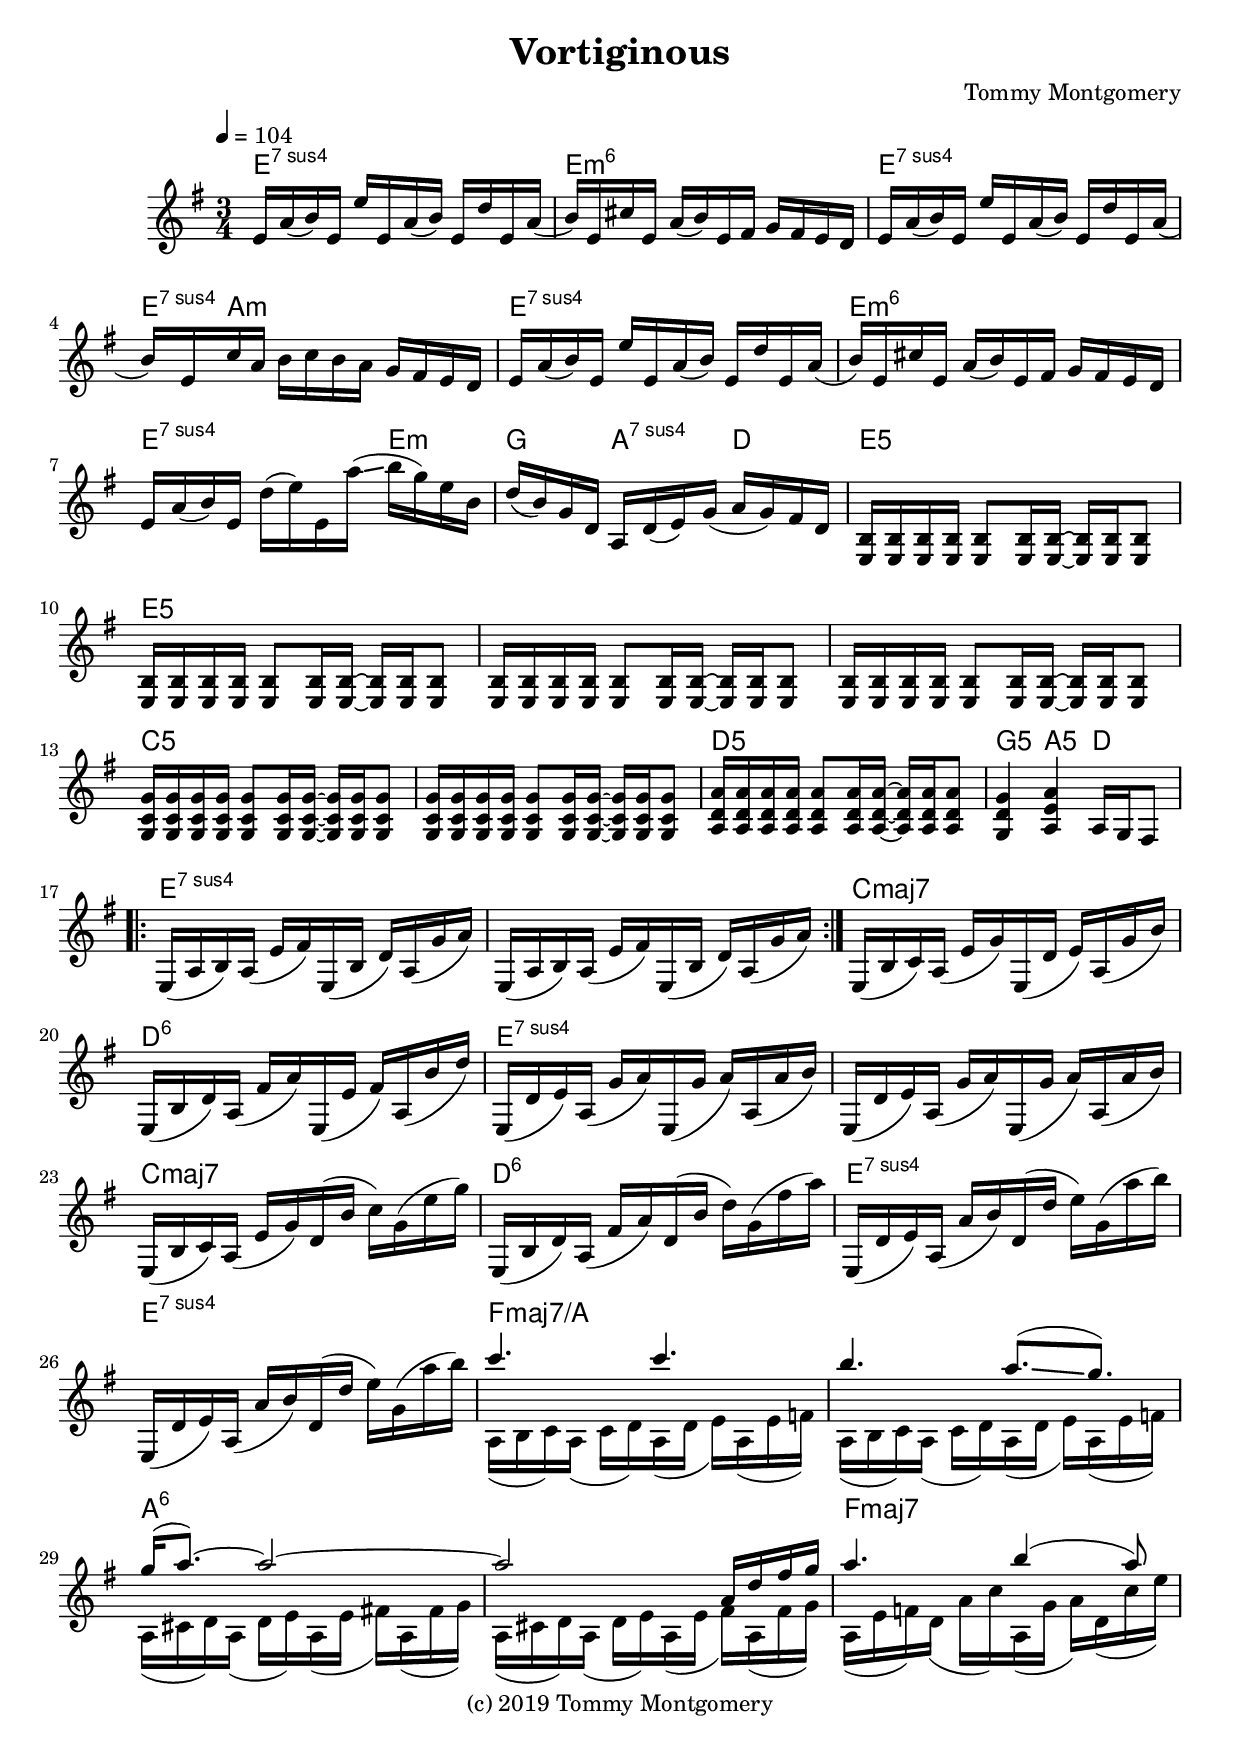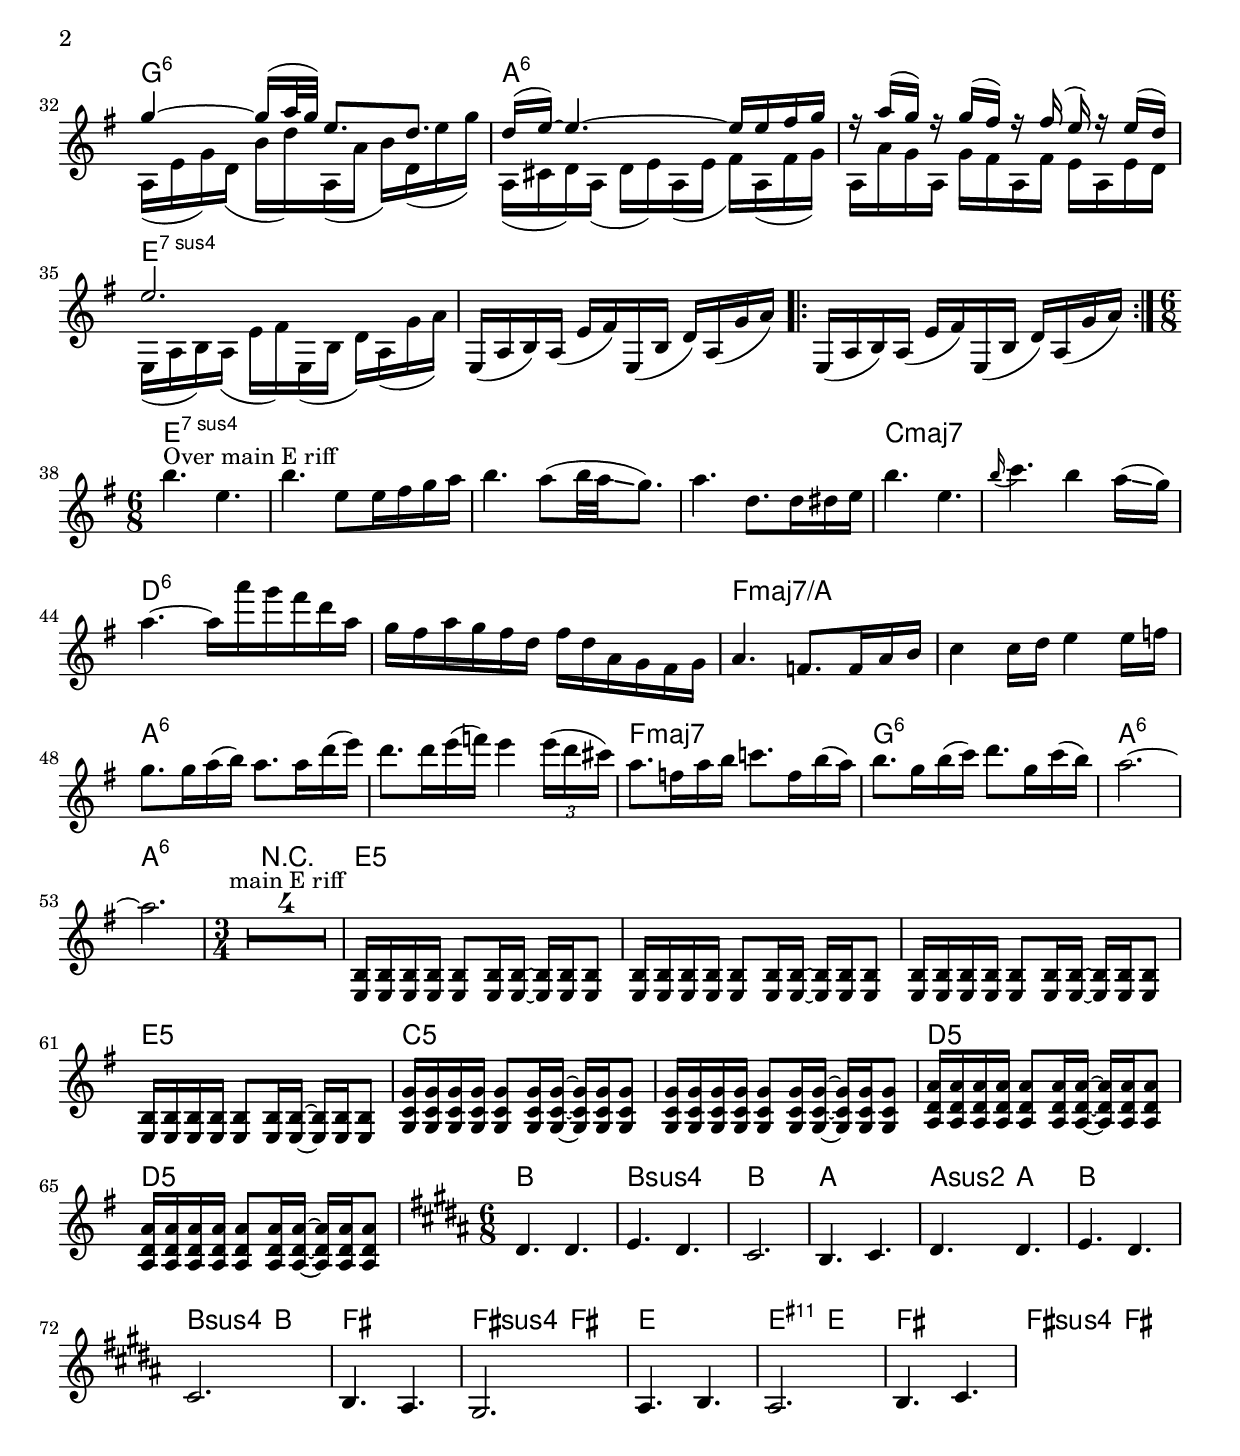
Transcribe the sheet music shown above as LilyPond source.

\version "2.18.2"
\language "english"

\header {
  title = "Vortiginous"
  composer = "Tommy Montgomery"
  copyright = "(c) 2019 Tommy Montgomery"
}

global = {
  \key e \minor
  \set Staff.printKeyCancellation = ##f
  \numericTimeSignature
  \compressFullBarRests
  \omit Voice.StringNumber
  \override TupletBracket #'bracket-visibility = #'if-no-beam
  \override MultiMeasureRest.expand-limit = #3
  \time 3/4
  \tempo 4 = 104
}

mainRiffE = \relative c {
  e16( a b) a( e' fs) e,( b' d) a( g' a) |
}

guitarOne = \relative c' {
  e16 a( b) e, e' e, a( b) e, d' e, a( |
  b) e, cs' e, a( b) e, fs g fs e d |
  e16 a( b) e, e' e, a( b) e, d' e, a( |
  b) e, c' a b c b a g fs e d |
  e16 a( b) e, e' e, a( b) e, d' e, a( |
  b) e, cs' e, a( b) e, fs g fs e d |
  e16 a( b) e, d'( e) e, a'\glissando( b g) e b |
  d( b) g d a d( e) g( a g) fs d |

  \repeat unfold 4 { <e, b'>16 q q q q8 q16 q ~ q q q8 | }
  \repeat unfold 2 { <g c g'>16 q q q q8 q16 q ~ q q q8 | }
  <a d a'>16 q q q q8 q16 q ~ q q q8 |
  <g d' g>4 <a e' a> a16 g fs8 |

  % main riff
  \repeat volta 2 \repeat unfold 2 \mainRiffE

  e16( b' c) a( e' g) e,( d' e) a,( g' b) |
  e,,( b' d) a( fs' a) e,( e' fs) a,( b' d) |
  \repeat unfold 2 { e,,( d' e) a,( g' a) e,( g' a) a,( a' b) | }

  e,,16( b' c) a( e' g) d( b' c) g( e' g) |
  e,,( b' d) a( fs' a) d,( b' d) g,( fs' a) |
  \repeat unfold 2 { e,,( d' e) a,( a' b) d,( d' e) g,( a' b) | }

  <<
    { c4. c | b4. a8.\glissando( g) | g16( a8.) ~ a2 ~ | a2 a,16 d fs g } \\
    {
      a,,16( b c) a( c d) a( d e) a,( e' f) |
      a,( b c) a( c d) a( d e) a,( e' f) |
      a,( cs d) a( d e) a,( e' fs!) a,( fs' g) |
      a,( cs d) a( d e) a,( e' fs) a,( fs' g) |
    }
  >>

  <<
    { a'4. b4( a8) | g4 ~ g16[( a32 g)] e8.[ d] | d16( e) ~ e4. ~ e16 e fs g | r a( g) r g( fs) r fs( e) r e( d) | e2. } \\
    {
      a,,16( e' f) d( a' c) a,( g' a) d,( c' e) |
      a,,( e' g) d( b' d) a,( a' b) d,( e' g) |
      a,,( cs d) a( d e) a,( e' fs) a,( fs' g) |
      a, a' g a, g' fs a, fs' e a, e' d |
      \mainRiffE
    }
  >>

  \mainRiffE

  \repeat volta 2 \mainRiffE

  \time 6/8
  b''4.^"Over main E riff" e, |
  b' e,8 e16 fs g a |
  b4. a8( b32 a\glissando g8.) |
  a4. d,8. d16 ds e |

  b'4. e, | \grace b'16( c4.) b4 a16\glissando( g) |
  a4. ~ a16 a' g fs d a | g fs a g fs d fs d a g fs g |

  a4. f8. f16 a b |
  c4 c16 d e4 e16 f |
  g8. g16 a( b) a8. a16 d( e) |
  d8. d16 e( f) e4 \tuplet 3/2 { e16( d cs) } |

  a8. f16 a b c!8. f,16 b( a) |
  b8. g16 b( c) d8. g,16 c( b) |
  a2. ~ |
  a |

  \time 3/4
  R1*4*3/4^"main E riff" |

  \repeat unfold 4 { <e,, b'>16 q q q q8 q16 q ~ q q q8 | }
  \repeat unfold 2 { <g c g'>16 q q q q8 q16 q ~ q q q8 | }
  \repeat unfold 2 { <a d a'>16 q q q q8 q16 q ~ q q q8 | }

  \time 6/8
  \key b \major
  ds4. ds | e ds |
  cs2. | b4. cs |
  ds4. ds | e ds
  cs2. | b4. as |

  gs2. | as4. b |
  as2. | b4. cs |

}

guitarTwo = \relative c' {
 R1*8*3/4 |
}



guitarOneStaff = \new Staff \with { midiInstrument = "distorted guitar" }{ \global \guitarOne }
guitarTwoStaff = \new Staff \with { midiInstrument = "distorted guitar" }{ \global \guitarTwo }





chordExceptionMusic = {
  <c e g b d'>1-\markup { "maj9" }
  <c e g b fs'>1-\markup { "maj7" \sharp "11" }
  <c ef f g bf>1-\markup { "m7sus4" }
  <c ef gf bff>1-\markup { "°7" }
  <c e g d'>1-\markup { "add9" }
  <c ef g d'>1-\markup { "m(add9)" }
  <c e fs as>1-\markup { \super { \sharp "11" \sharp "13" } }
  <c g>1-\markup { "5" }
  <c e g b>1-\markup { "maj7" }
  <c f g>1-\markup { "sus4" }
  <c d g>1-\markup { "sus2" }

}

chordExceptions = #(append
  (sequential-music-to-chord-exceptions chordExceptionMusic #t)
  ignatzekExceptions
)

chordValues = \chordmode {
  \global
  \powerChords
  \set chordNameExceptions = #chordExceptions
  \set majorSevenSymbol = \markup "maj7"


  e2.:1.4.5.7 | e:m6 | e:1.4.5.7 | q8 a2:m q8 |
  e2.:1.4.5.7 | e:m6 | e2:1.4.5.7 e4:m | g a:1.4.5.7 d |

  e2.:1.5 | q | q | q |
  c:1.5 | q | d:1.5 | g4:1.5 a:1.5 d |

  \repeat volta 2 { e2.:1.4.5.7 | q | }

  c:maj7 | d:6 | e:1.4.5.7 | q |
  c:maj7 | d:6 | e:1.4.5.7 | q |

  f:maj7/a | q | a:6 | q |
  f:maj7 | g:6 | a:6 | q |

  e2.:1.4.5.7 | q | \repeat volta 2 q |

  % E riff w/ lead
  q | q | q | q |
  c:maj7 | q | d:6 | q |
  f:maj7/a | q | a:6 | q |
  f:maj7 | g:6 | a:6 | q |

  R1*4*3/4 |

  e2.:1.5 | q | q | q |
  c:1.5 | q | d:1.5 | q |

  b2. | b2.:sus4 b |
  a2. | a4.:sus2 a |
  b2. | b4.:sus4 b |
  fs2. | fs4.:sus4 fs |
  e2. | e4.:1.3.5.11+ e |
  fs2. | fs4.:sus4 fs |

}

chordNames = \new ChordNames {
  \set chordChanges = ##t
  \set chordNameExceptions = #chordExceptions
  \chordValues
}

\score {
  <<
    \chordNames
    \guitarOneStaff
    \guitarTwoStaff
  >>
  \layout {
    \context {
      \Staff \RemoveEmptyStaves
      \override Glissando.minimum-length = #4
      \override Glissando.springs-and-rods = #ly:spanner::set-spacing-rods
      \override Glissando.thickness = #2
      \override VerticalAxisGroup.remove-first = ##t
    }
  }
}

\score {
  \unfoldRepeats {
    <<
      \transpose c c, \guitarOneStaff
      \transpose c c, \guitarTwoStaff
    >>
  }
  \midi {}
}
